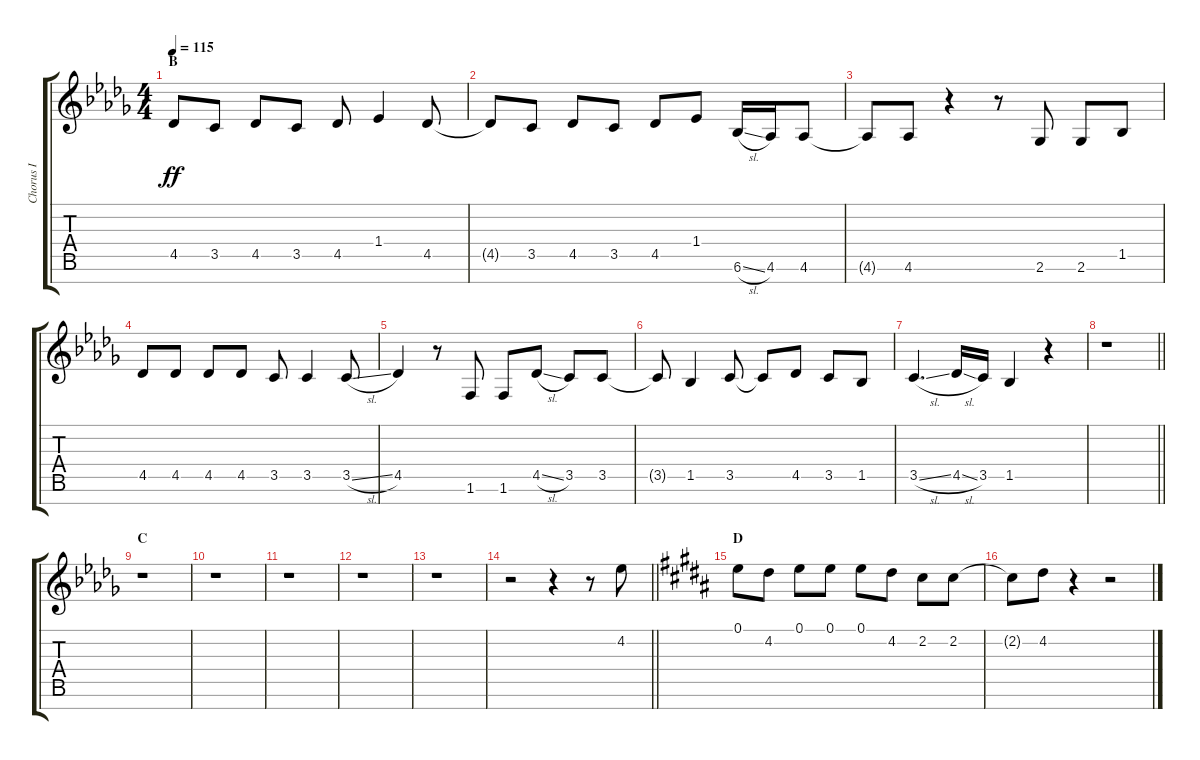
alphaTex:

\track ("Chorus I" "Chorus I") {instrument voiceoohs}
\staff {score tabs}
\tuning (E5 B4 G4 D4 A3 E3 B2) {hide}
\ts (4 4)
\section ("" "B")
\tempo 115
\clef g2
\ks db
4.5.8{dy ff} 3.5.8 4.5.8 3.5.8 4.5.8 1.4.4 4.5.8 |
4.5{t}.8 3.5.8 4.5.8 3.5.8 4.5.8 1.4.8 6.6{sl}.16 4.6.16 4.6.8 |
4.6{t}.8 4.6.8 r.4 r.8 2.6.8 2.6.8 1.5.8 |
4.5.8 4.5.8 4.5.8 4.5.8 3.5.8 3.5.4 3.5{sl}.8 |
4.5.4 r.8 1.6.8 1.6.8 4.5{sl}.8 3.5.8 3.5.8 |
3.5{t}.8 1.5.4 3.5.8 3.5{t}.8 4.5.8 3.5.8 1.5.8 |
3.5{sl}.4{d} 4.5{sl}.16 3.5.16 1.5.4 r.4 |
\barLineRight lightlight
r.1 |
\section ("" "C")
r.1 |
r.1 |
r.1 |
r.1 |
r.1 |
\barLineRight lightlight
r.2 r.4 r.8 4.2.8 |
\section ("" "D")
\ks b
0.1.8 4.2.8 0.1.8 0.1.8 0.1.8 4.2.8 2.2.8 2.2.8 |
2.2{t}.8 4.2.8 r.4 r.2
